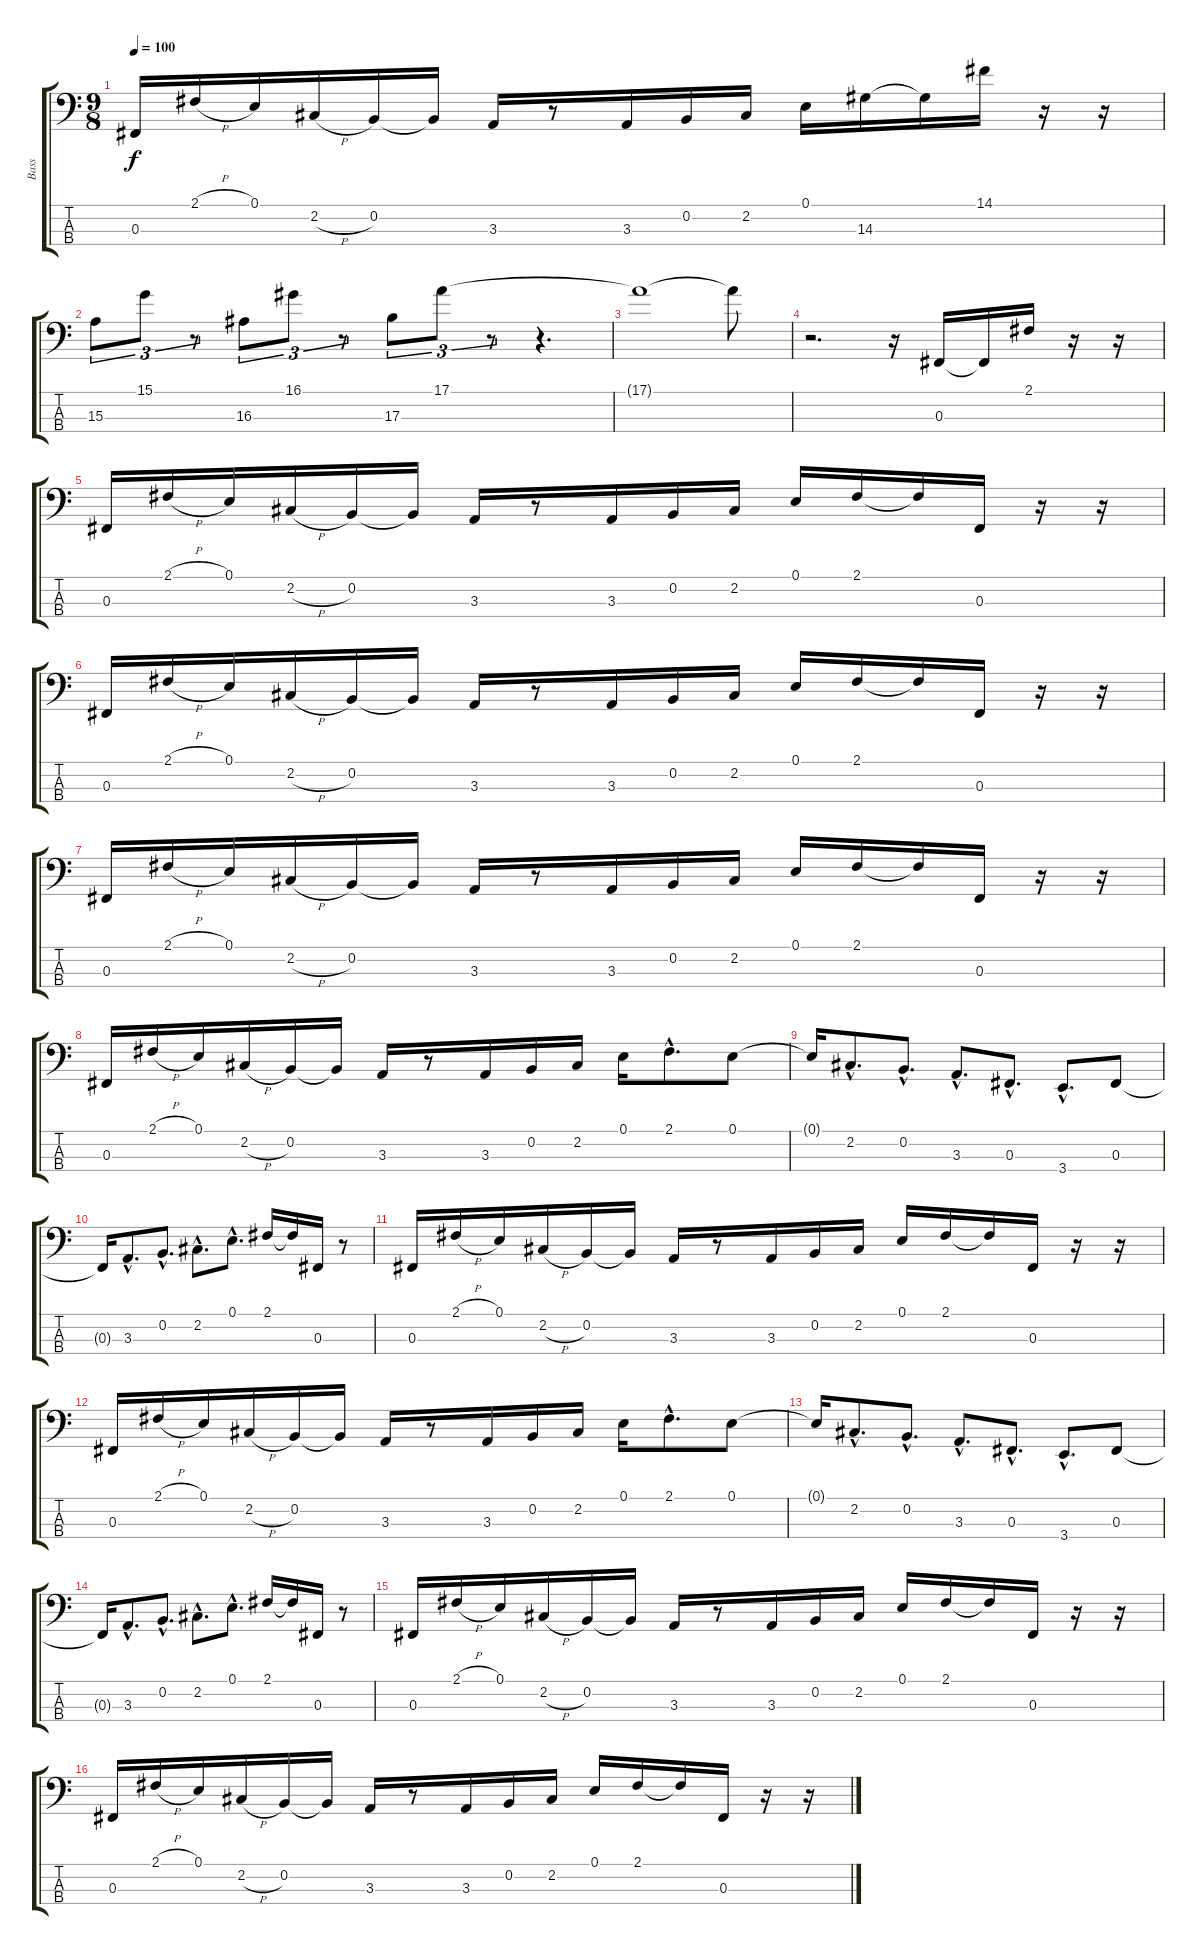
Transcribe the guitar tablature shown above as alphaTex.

\track ("Bass" "Bass") {instrument electricbassfinger}
\staff {score tabs}
\tuning (E2 B1 Gb1 Db1) {hide}
\ts (9 8)
\tempo 100
\clef f4
\ks c
0.3.16{dy f} 2.1{h}.16 0.1.16 2.2{h}.16 0.2.16 0.2{t}.16 3.3.16 r.8 3.3.16 0.2.16 2.2.16 0.1.16 14.3.16 14.3{t}.16 14.1.16 r.16 r.16 |
15.3.8{tu (3 2)} 15.1.8{tu (3 2)} r.8{tu (3 2)} 16.3.8{tu (3 2)} 16.1.8{tu (3 2)} r.8{tu (3 2)} 17.3.8{tu (3 2)} 17.1.8{tu (3 2)} r.8{tu (3 2)} r.4{d} |
17.1{t}.1 17.1{t}.8 |
r.2{d} r.16 0.3.16 0.3{t}.16 2.1.16 r.16 r.16 |
0.3.16 2.1{h}.16 0.1.16 2.2{h}.16 0.2.16 0.2{t}.16 3.3.16 r.8 3.3.16 0.2.16 2.2.16 0.1.16 2.1.16 2.1{t}.16 0.3.16 r.16 r.16 |
0.3.16 2.1{h}.16 0.1.16 2.2{h}.16 0.2.16 0.2{t}.16 3.3.16 r.8 3.3.16 0.2.16 2.2.16 0.1.16 2.1.16 2.1{t}.16 0.3.16 r.16 r.16 |
0.3.16 2.1{h}.16 0.1.16 2.2{h}.16 0.2.16 0.2{t}.16 3.3.16 r.8 3.3.16 0.2.16 2.2.16 0.1.16 2.1.16 2.1{t}.16 0.3.16 r.16 r.16 |
0.3.16 2.1{h}.16 0.1.16 2.2{h}.16 0.2.16 0.2{t}.16 3.3.16 r.8 3.3.16 0.2.16 2.2.16 0.1.16 2.1{hac}.8{d} 0.1.8 |
0.1{t}.16 2.2{hac}.8{d} 0.2{hac}.8{d} 3.3{hac}.8{d} 0.3{hac}.8{d} 3.4{hac}.8{d} 0.3.8 |
0.3{t}.16 3.3{hac}.8{d} 0.2{hac}.8{d} 2.2{hac}.8{d} 0.1{hac}.8{d} 2.1.16 2.1{t}.16 0.3.16 r.8 |
0.3.16 2.1{h}.16 0.1.16 2.2{h}.16 0.2.16 0.2{t}.16 3.3.16 r.8 3.3.16 0.2.16 2.2.16 0.1.16 2.1.16 2.1{t}.16 0.3.16 r.16 r.16 |
0.3.16 2.1{h}.16 0.1.16 2.2{h}.16 0.2.16 0.2{t}.16 3.3.16 r.8 3.3.16 0.2.16 2.2.16 0.1.16 2.1{hac}.8{d} 0.1.8 |
0.1{t}.16 2.2{hac}.8{d} 0.2{hac}.8{d} 3.3{hac}.8{d} 0.3{hac}.8{d} 3.4{hac}.8{d} 0.3.8 |
0.3{t}.16 3.3{hac}.8{d} 0.2{hac}.8{d} 2.2{hac}.8{d} 0.1{hac}.8{d} 2.1.16 2.1{t}.16 0.3.16 r.8 |
0.3.16 2.1{h}.16 0.1.16 2.2{h}.16 0.2.16 0.2{t}.16 3.3.16 r.8 3.3.16 0.2.16 2.2.16 0.1.16 2.1.16 2.1{t}.16 0.3.16 r.16 r.16 |
0.3.16 2.1{h}.16 0.1.16 2.2{h}.16 0.2.16 0.2{t}.16 3.3.16 r.8 3.3.16 0.2.16 2.2.16 0.1.16 2.1.16 2.1{t}.16 0.3.16 r.16 r.16
